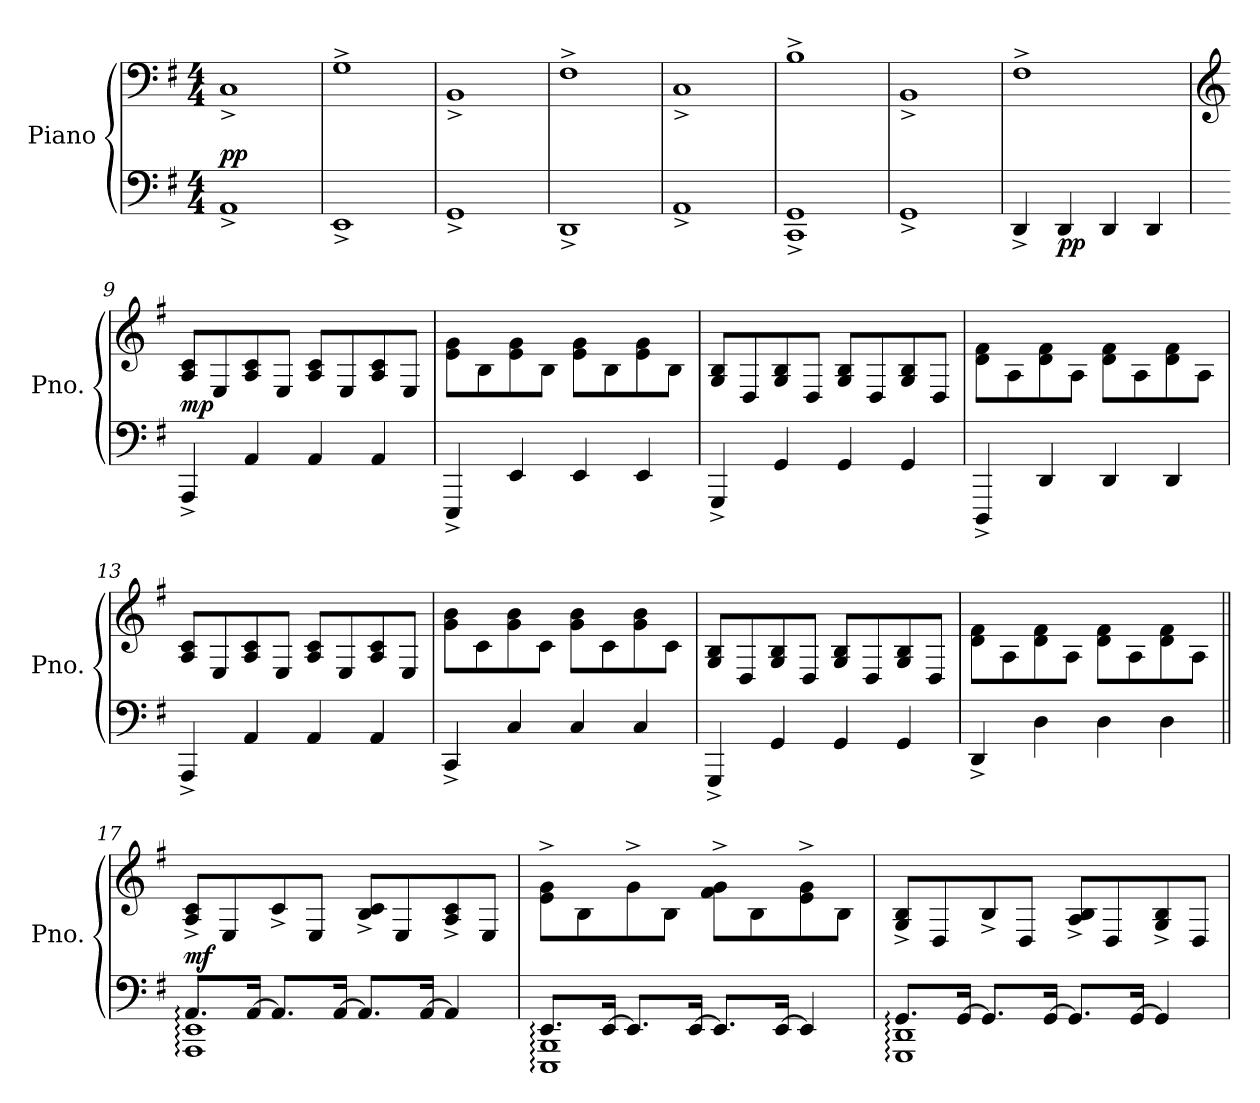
**kern	**kern	**dynam
*part1	*part1	*part1
*staff2	*staff1	*staff1/2
*I"Piano	*	*
*I'Pno.	*	*
*clefF4	*clefF4	*
*k[f#]	*k[f#]	*
*M4/4	*M4/4	*
*MM70	*MM70	*
=1	=1	=1
!	!	!LO:DY:a=2
1AA^	1C^	pp
=2	=2	=2
1EE^	1G^	.
=3	=3	=3
1GG^	1BB^	.
=4	=4	=4
1DD^	1F#^	.
=5	=5	=5
1AA^	1C^	.
=6	=6	=6
1CC^ 1GG^	1B^	.
=7	=7	=7
1GG^	1BB^	.
=8	=8	=8
4DD^/	1F#^	.
!	!	!LO:DY:b=2
4DD/	.	pp
4DD/	.	.
4DD/	.	.
!!LO:LB:g=z
=9	=9	=9
*	*clefG2	*
!	!	!LO:DY:b
4AAA^/	8A/ 8c/L	mp
.	8E/	.
4AA/	8A/ 8c/	.
.	8E/J	.
4AA/	8A/ 8c/L	.
.	8E/	.
4AA/	8A/ 8c/	.
.	8E/J	.
=10	=10	=10
4EEE^/	8e\ 8g\L	.
.	8B\	.
4EE/	8e\ 8g\	.
.	8B\J	.
4EE/	8e\ 8g\L	.
.	8B\	.
4EE/	8e\ 8g\	.
.	8B\J	.
=11	=11	=11
4GGG^/	8G/ 8B/L	.
.	8D/	.
4GG/	8G/ 8B/	.
.	8D/J	.
4GG/	8G/ 8B/L	.
.	8D/	.
4GG/	8G/ 8B/	.
.	8D/J	.
=12	=12	=12
4DDD^/	8d\ 8f#\L	.
.	8A\	.
4DD/	8d\ 8f#\	.
.	8A\J	.
4DD/	8d\ 8f#\L	.
.	8A\	.
4DD/	8d\ 8f#\	.
.	8A\J	.
!!LO:LB:g=z
=13	=13	=13
4AAA^/	8A/ 8c/L	.
.	8E/	.
4AA/	8A/ 8c/	.
.	8E/J	.
4AA/	8A/ 8c/L	.
.	8E/	.
4AA/	8A/ 8c/	.
.	8E/J	.
=14	=14	=14
4CC^/	8g\ 8b\L	.
.	8c\	.
4C/	8g\ 8b\	.
.	8c\J	.
4C/	8g\ 8b\L	.
.	8c\	.
4C/	8g\ 8b\	.
.	8c\J	.
=15	=15	=15
4GGG^/	8G/ 8B/L	.
.	8D/	.
4GG/	8G/ 8B/	.
.	8D/J	.
4GG/	8G/ 8B/L	.
.	8D/	.
4GG/	8G/ 8B/	.
.	8D/J	.
=16	=16	=16
4DD^/	8d\ 8f#\L	.
.	8A\	.
4D\	8d\ 8f#\	.
.	8A\J	.
4D\	8d\ 8f#\L	.
.	8A\	.
4D\	8d\ 8f#\	.
.	8A\J	.
!!LO:LB:g=z
=17||	=17||	=17||
*^	*	*
!	!	!	!LO:DY:b
8.AA:/L	1AAA: 1EE:	8A/^ 8c/^L	mf
.	.	8E/	.
[16AA/Jk	.	.	.
8.AA/L]	.	8c^/	.
.	.	8E/J	.
[16AA/Jk	.	.	.
8.AA/L]	.	8B/^ 8c/^L	.
.	.	8E/	.
[16AA/Jk	.	.	.
4AA/]	.	8A/^ 8c/^	.
.	.	8E/J	.
=18	=18	=18	=18
8.EE:/L	1EEE: 1BBB:	8e\^ 8g\^L	.
.	.	8B\	.
[16EE/Jk	.	.	.
8.EE/L]	.	8g^\	.
.	.	8B\J	.
[16EE/Jk	.	.	.
8.EE/L]	.	8f#\^ 8g\^L	.
.	.	8B\	.
[16EE/Jk	.	.	.
4EE/]	.	8e\^ 8g\^	.
.	.	8B\J	.
=19	=19	=19	=19
8.GG:/L	1GGG: 1DD:	8G/^ 8B/^L	.
.	.	8D/	.
[16GG/Jk	.	.	.
8.GG/L]	.	8B^/	.
.	.	8D/J	.
[16GG/Jk	.	.	.
8.GG/L]	.	8A/^ 8B/^L	.
.	.	8D/	.
[16GG/Jk	.	.	.
4GG/]	.	8G/^ 8B/^	.
.	.	8D/J	.
*v	*v	*	*
=	=	=
*-	*-	*-
